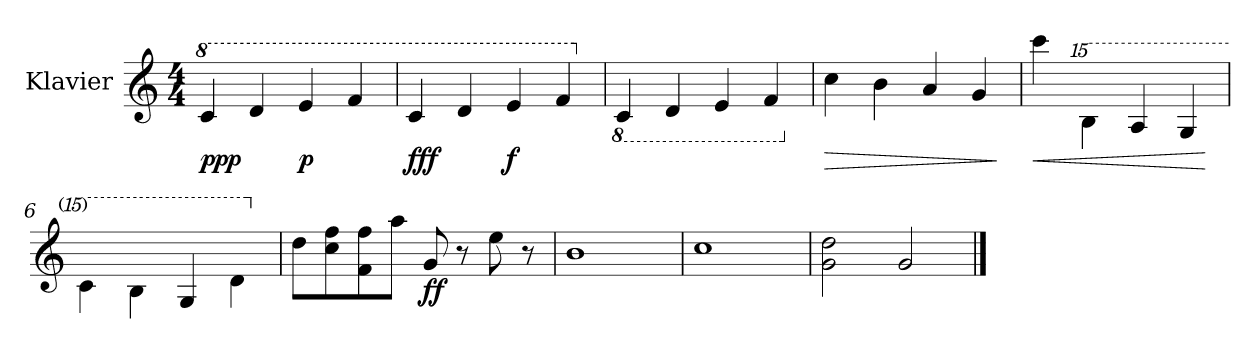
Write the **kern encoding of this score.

**kern	**dynam
*part1	*part1
*staff1	*staff1
*I"Klavier	*
*I'Klav.	*
*clefG2	*
*k[]	*
*M4/4	*
*8va	*
=1	=1
!	!LO:DY:b
4cc/	ppp
4dd/	.
!	!LO:DY:b
4ee/	p
4ff/	.
=2	=2
!	!LO:DY:b
4cc/	fff
4dd/	.
!	!LO:DY:b
4ee/	f
4ff/	.
=3	=3
*X8va	*
*8ba	*
4C/	.
4D/	.
4E/	.
4F/	.
=4	=4
*X8ba	*
!	!LO:HP:b
4cc\	>
4b\	.
4a/	.
4g/	.
.	]
=5	=5
!	!LO:HP:b
4ccc\	<
*15ma	*
4bb\	.
4aa/	.
4gg/	.
.	[
!!LO:LB:g=z
=6	=6
4ccc\	.
4bb\	.
4gg/	.
4ddd\	.
=7	=7
*X15ma	*
8dd\L	.
8cc\ 8ff\	.
8f\ 8ff\	.
8aa\J	.
!	!LO:DY:b
8g/	ff
8r	.
8ee\	.
8r	.
=8	=8
1b	.
=9	=9
1cc	.
=10	=10
2g\ 2dd\	.
2g/	.
==	==
*-	*-
